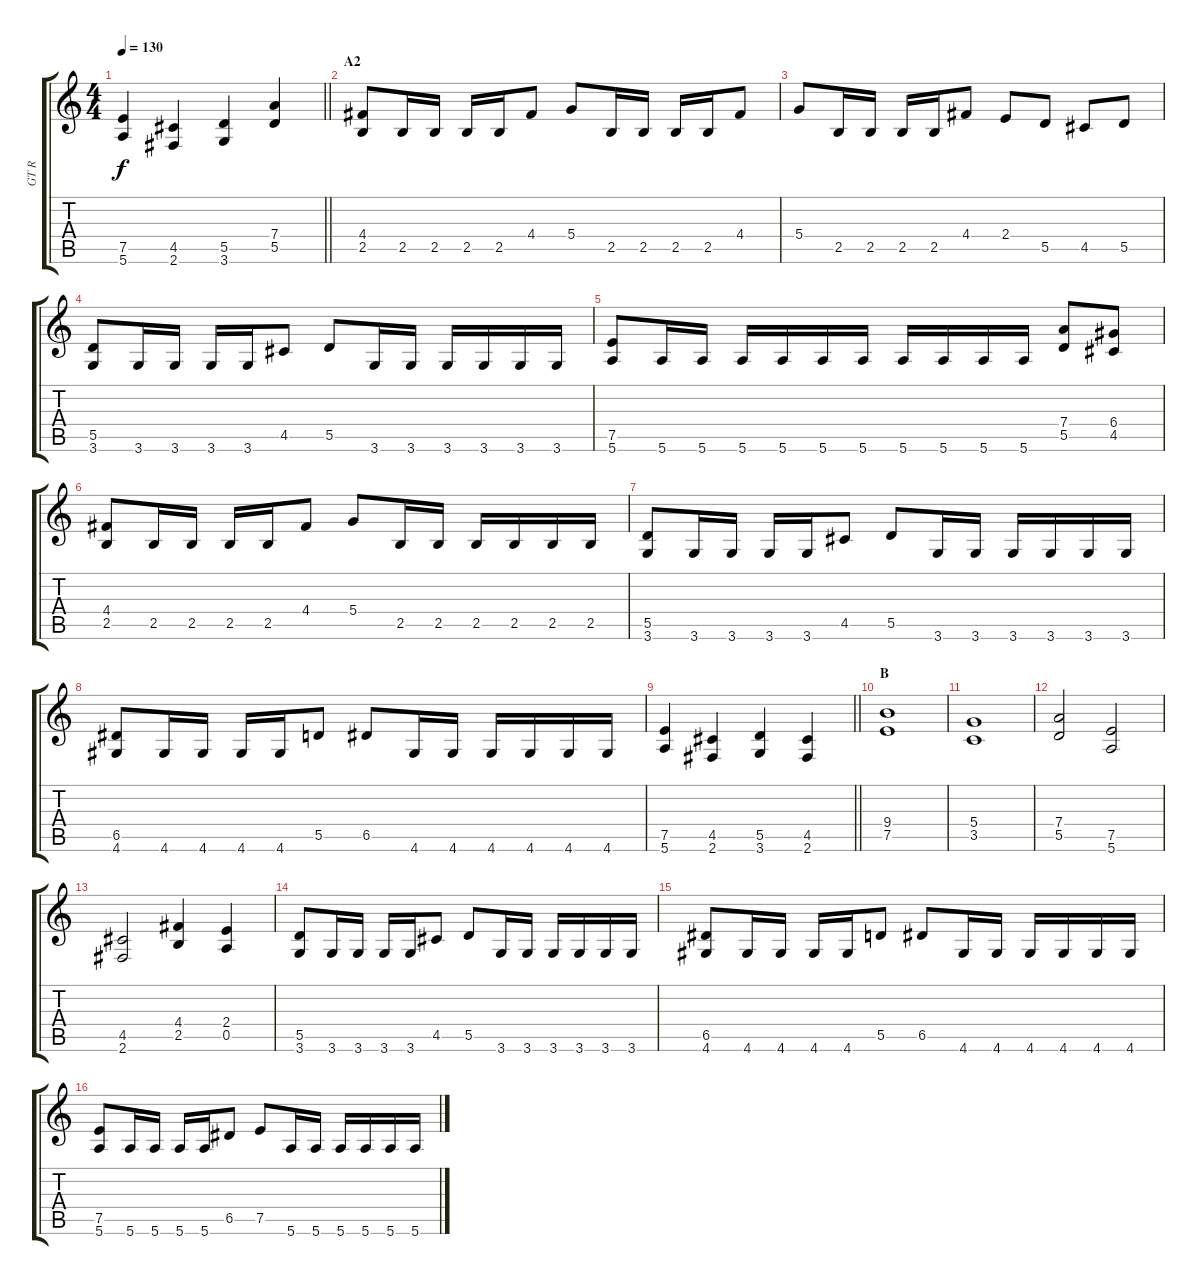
\track ("GT R" "GT R") {instrument distortionguitar}
\staff {score tabs}
\tuning (E4 B3 G3 D3 A2 E2) {hide}
\ts (4 4)
\tempo 130
\clef g2
\barLineRight lightlight
\ks c
(7.5 5.6).4{dy f} (4.5 2.6).4 (5.5 3.6).4 (7.4 5.5).4 |
\section ("" "A2")
(4.4 2.5).8 2.5.16 2.5.16 2.5.16 2.5.16 4.4.8 5.4.8 2.5.16 2.5.16 2.5.16 2.5.16 4.4.8 |
5.4.8 2.5.16 2.5.16 2.5.16 2.5.16 4.4.8 2.4.8 5.5.8 4.5.8 5.5.8 |
(5.5 3.6).8 3.6.16 3.6.16 3.6.16 3.6.16 4.5.8 5.5.8 3.6.16 3.6.16 3.6.16 3.6.16 3.6.16 3.6.16 |
(7.5 5.6).8 5.6.16 5.6.16 5.6.16 5.6.16 5.6.16 5.6.16 5.6.16 5.6.16 5.6.16 5.6.16 (7.4 5.5).8 (6.4 4.5).8 |
(4.4 2.5).8 2.5.16 2.5.16 2.5.16 2.5.16 4.4.8 5.4.8 2.5.16 2.5.16 2.5.16 2.5.16 2.5.16 2.5.16 |
(5.5 3.6).8 3.6.16 3.6.16 3.6.16 3.6.16 4.5.8 5.5.8 3.6.16 3.6.16 3.6.16 3.6.16 3.6.16 3.6.16 |
(6.5 4.6).8 4.6.16 4.6.16 4.6.16 4.6.16 5.5.8 6.5.8 4.6.16 4.6.16 4.6.16 4.6.16 4.6.16 4.6.16 |
\barLineRight lightlight
(7.5 5.6).4 (4.5 2.6).4 (5.5 3.6).4 (4.5 2.6).4 |
\section ("" "B")
(9.4 7.5).1 |
(5.4 3.5).1 |
(7.4 5.5).2 (7.5 5.6).2 |
(4.5 2.6).2 (4.4 2.5).4 (2.4 0.5).4 |
(5.5 3.6).8 3.6.16 3.6.16 3.6.16 3.6.16 4.5.8 5.5.8 3.6.16 3.6.16 3.6.16 3.6.16 3.6.16 3.6.16 |
(6.5 4.6).8 4.6.16 4.6.16 4.6.16 4.6.16 5.5.8 6.5.8 4.6.16 4.6.16 4.6.16 4.6.16 4.6.16 4.6.16 |
(7.5 5.6).8 5.6.16 5.6.16 5.6.16 5.6.16 6.5.8 7.5.8 5.6.16 5.6.16 5.6.16 5.6.16 5.6.16 5.6.16
